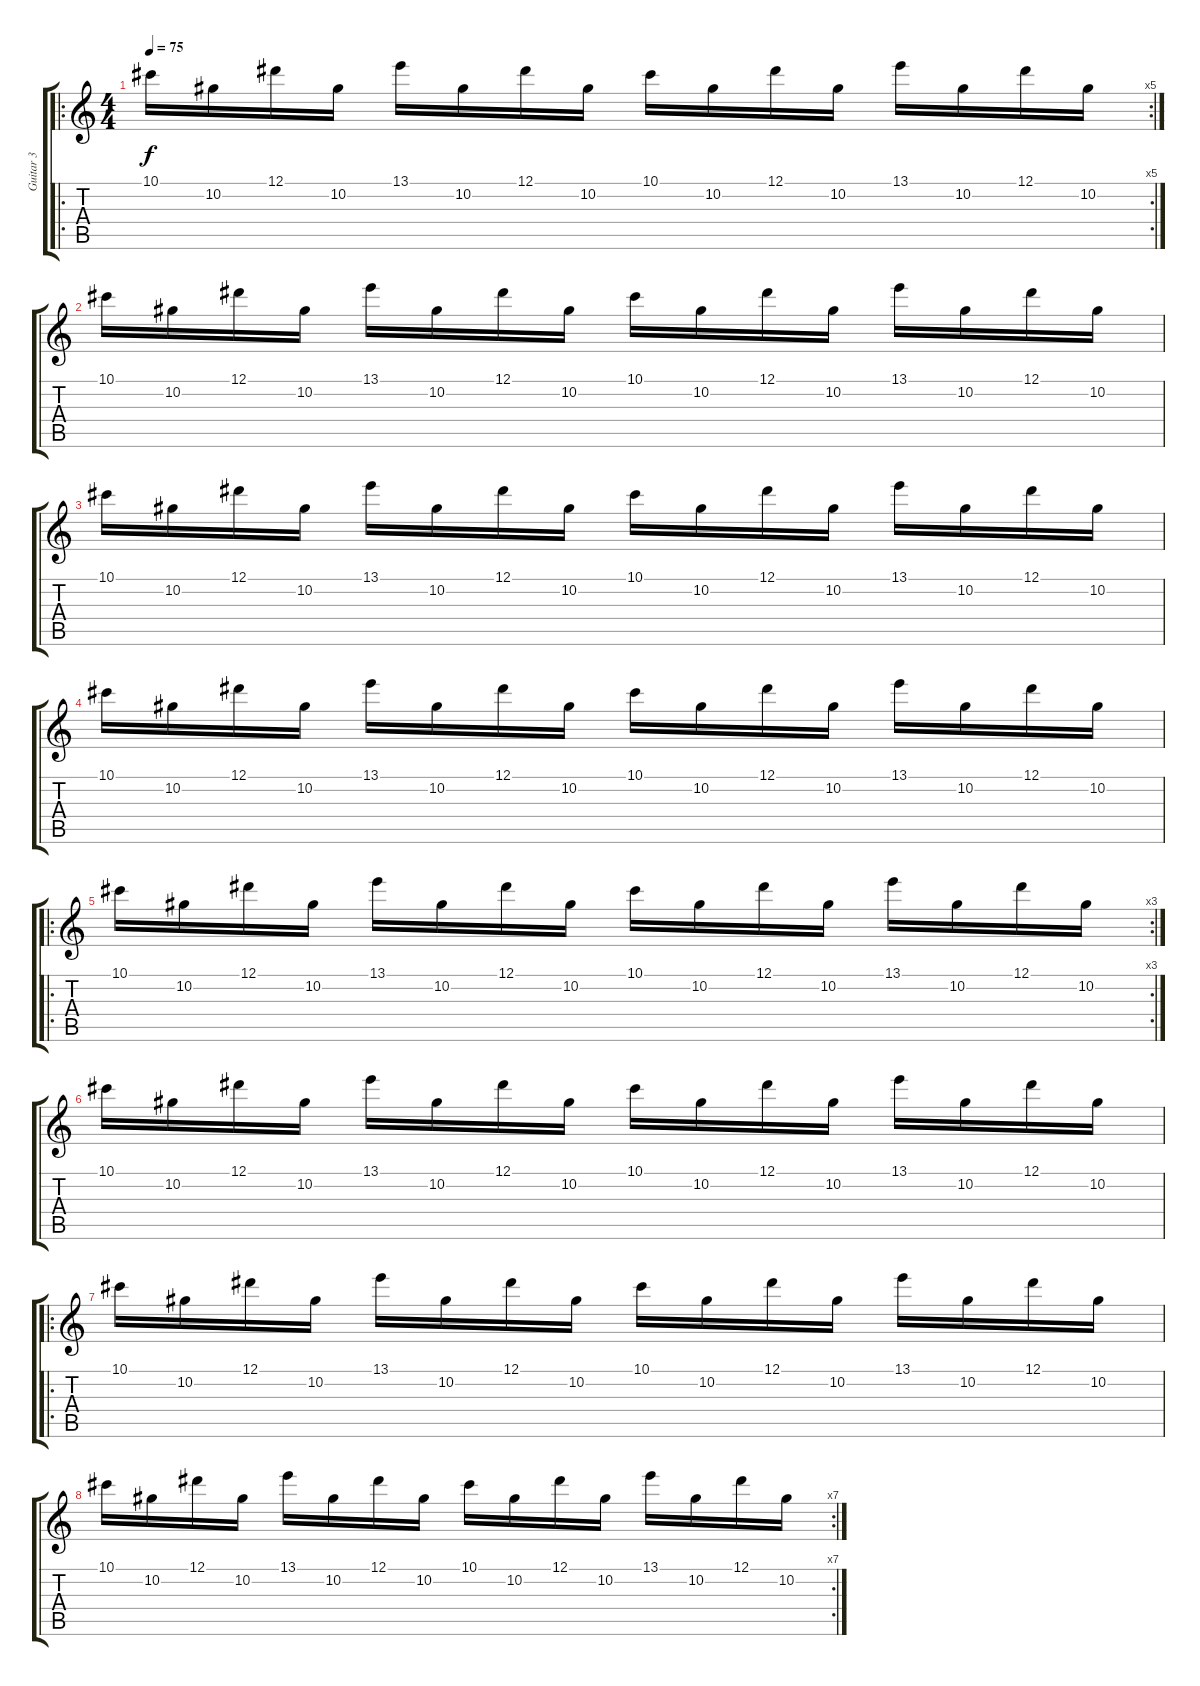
\track ("Guitar 3" "Guitar 3") {instrument distortionguitar}
\staff {score tabs}
\tuning (Eb4 Bb3 Gb3 Db3 Ab2 D2) {hide}
\ro
\rc 5
\ts (4 4)
\tempo 75
\clef g2
\ks c
10.1.16{dy f} 10.2.16 12.1.16 10.2.16 13.1.16 10.2.16 12.1.16 10.2.16 10.1.16 10.2.16 12.1.16 10.2.16 13.1.16 10.2.16 12.1.16 10.2.16 |
10.1.16 10.2.16 12.1.16 10.2.16 13.1.16 10.2.16 12.1.16 10.2.16 10.1.16 10.2.16 12.1.16 10.2.16 13.1.16 10.2.16 12.1.16 10.2.16 |
10.1.16 10.2.16 12.1.16 10.2.16 13.1.16 10.2.16 12.1.16 10.2.16 10.1.16 10.2.16 12.1.16 10.2.16 13.1.16 10.2.16 12.1.16 10.2.16 |
10.1.16 10.2.16 12.1.16 10.2.16 13.1.16 10.2.16 12.1.16 10.2.16 10.1.16 10.2.16 12.1.16 10.2.16 13.1.16 10.2.16 12.1.16 10.2.16 |
\ro
\rc 3
10.1.16 10.2.16 12.1.16 10.2.16 13.1.16 10.2.16 12.1.16 10.2.16 10.1.16 10.2.16 12.1.16 10.2.16 13.1.16 10.2.16 12.1.16 10.2.16 |
10.1.16 10.2.16 12.1.16 10.2.16 13.1.16 10.2.16 12.1.16 10.2.16 10.1.16 10.2.16 12.1.16 10.2.16 13.1.16 10.2.16 12.1.16 10.2.16 |
\ro
10.1.16 10.2.16 12.1.16 10.2.16 13.1.16 10.2.16 12.1.16 10.2.16 10.1.16 10.2.16 12.1.16 10.2.16 13.1.16 10.2.16 12.1.16 10.2.16 |
\rc 7
10.1.16 10.2.16 12.1.16 10.2.16 13.1.16 10.2.16 12.1.16 10.2.16 10.1.16 10.2.16 12.1.16 10.2.16 13.1.16 10.2.16 12.1.16 10.2.16
